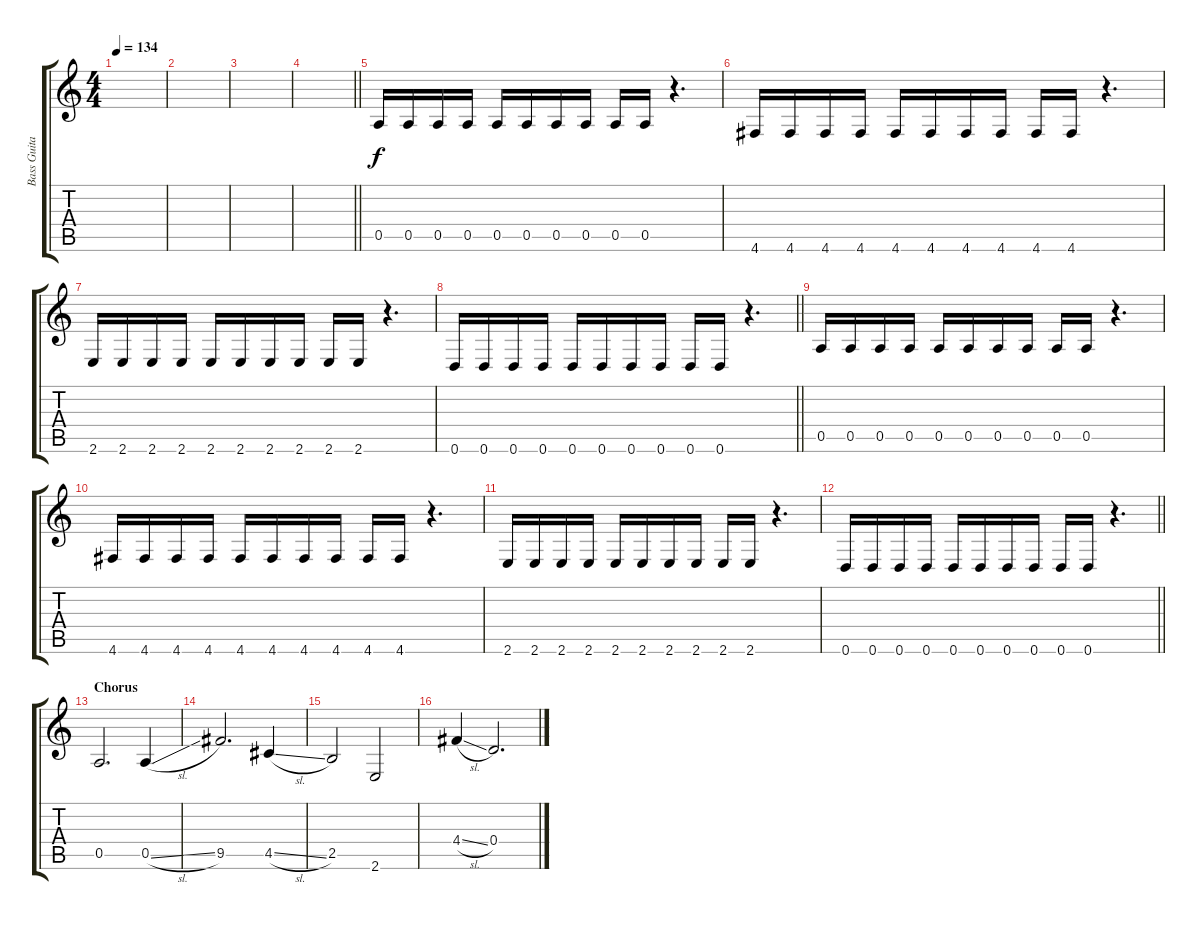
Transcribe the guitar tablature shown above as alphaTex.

\track ("Bass Guitar" "Bass Guita") {instrument electricbassfinger}
\staff {score tabs}
\tuning (E4 B3 G3 D3 A2 D2) {hide}
\ts (4 4)
\tempo 134
\clef g2
\ks c
|
|
|
\barLineRight lightlight
|
0.5.16 0.5.16 0.5.16 0.5.16 0.5.16 0.5.16 0.5.16 0.5.16 0.5.16 0.5.16 r.4{d} |
4.6.16 4.6.16 4.6.16 4.6.16 4.6.16 4.6.16 4.6.16 4.6.16 4.6.16 4.6.16 r.4{d} |
2.6.16 2.6.16 2.6.16 2.6.16 2.6.16 2.6.16 2.6.16 2.6.16 2.6.16 2.6.16 r.4{d} |
\barLineRight lightlight
0.6.16 0.6.16 0.6.16 0.6.16 0.6.16 0.6.16 0.6.16 0.6.16 0.6.16 0.6.16 r.4{d} |
0.5.16 0.5.16 0.5.16 0.5.16 0.5.16 0.5.16 0.5.16 0.5.16 0.5.16 0.5.16 r.4{d} |
4.6.16 4.6.16 4.6.16 4.6.16 4.6.16 4.6.16 4.6.16 4.6.16 4.6.16 4.6.16 r.4{d} |
2.6.16 2.6.16 2.6.16 2.6.16 2.6.16 2.6.16 2.6.16 2.6.16 2.6.16 2.6.16 r.4{d} |
\barLineRight lightlight
0.6.16 0.6.16 0.6.16 0.6.16 0.6.16 0.6.16 0.6.16 0.6.16 0.6.16 0.6.16 r.4{d} |
\section ("" "Chorus")
0.5.2{d} 0.5{sl}.4 |
9.5.2{d} 4.5{sl}.4 |
2.5.2 2.6.2 |
4.4{sl}.4 0.4.2{d}
